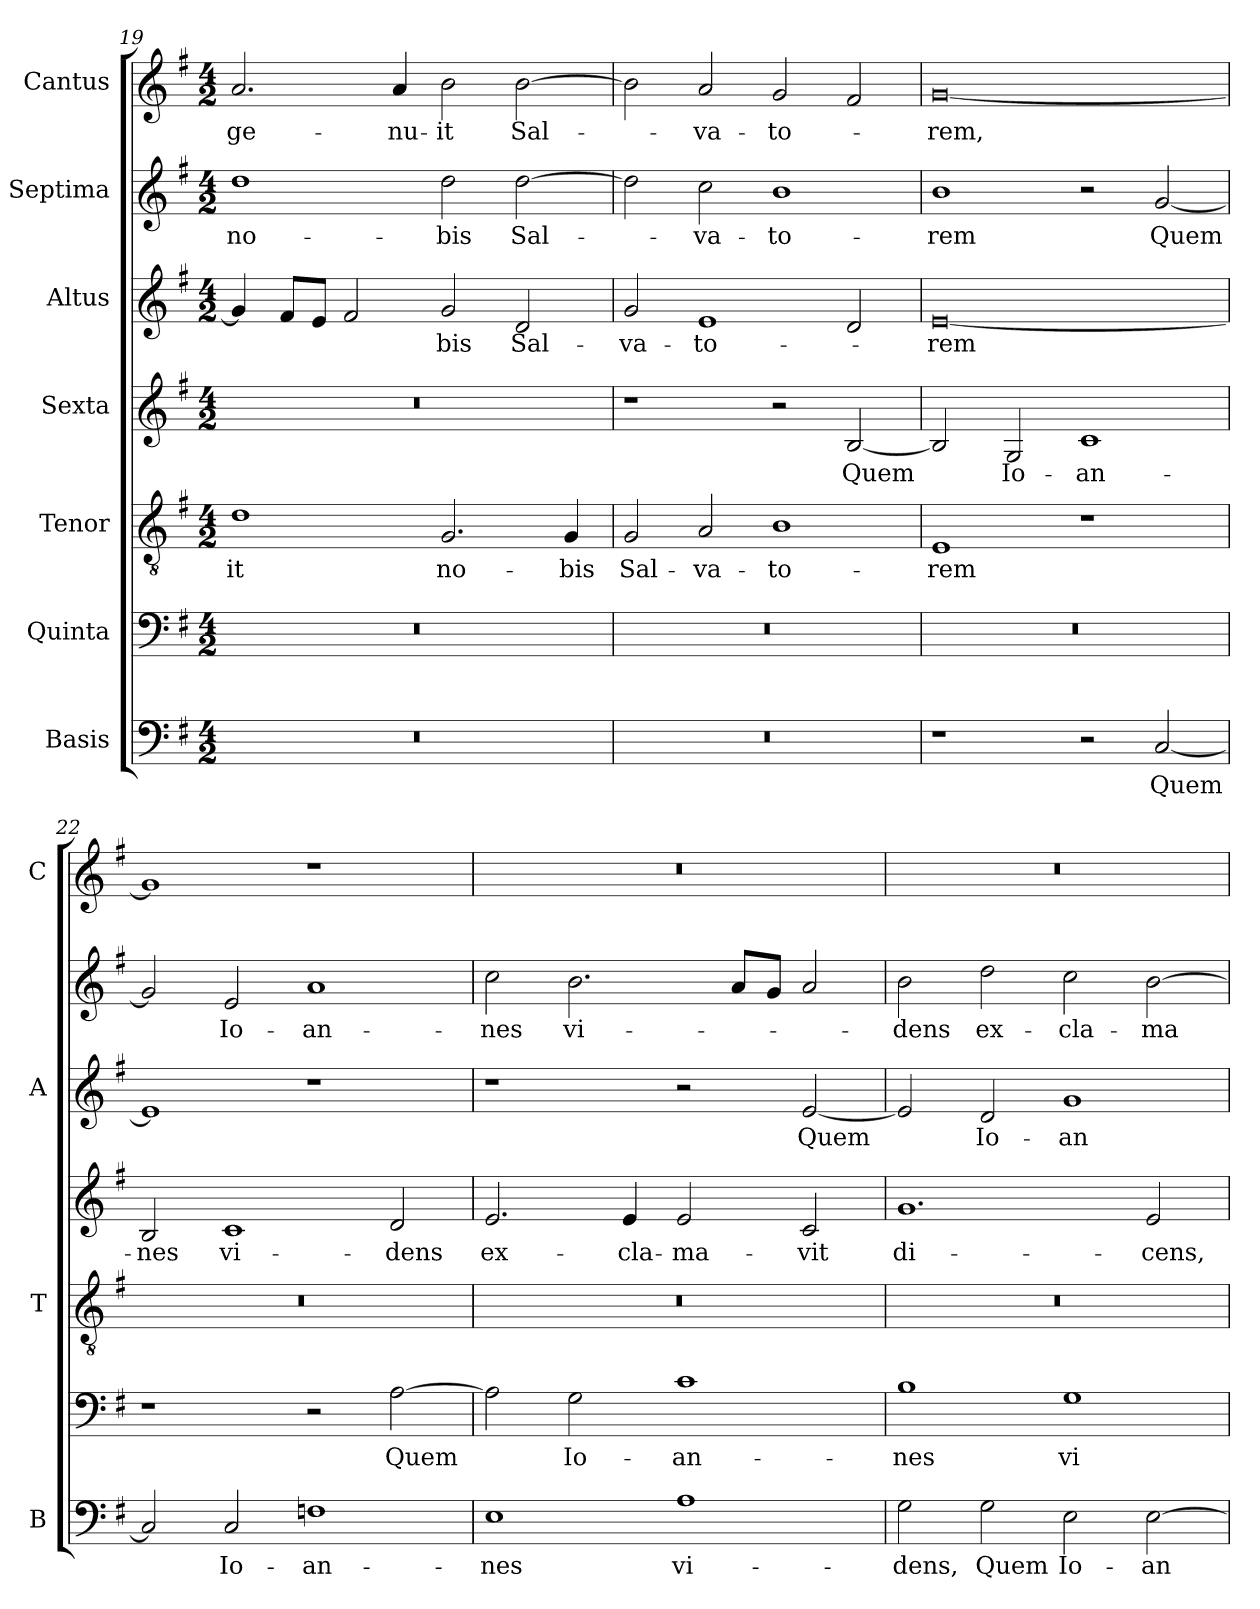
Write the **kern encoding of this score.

**kern	**text	**kern	**text	**kern	**text	**kern	**text	**kern	**text	**kern	**text	**kern	**text
*part7	*part7	*part6	*part6	*part5	*part5	*part4	*part4	*part3	*part3	*part2	*part2	*part1	*part1
*staff7	*staff7	*staff6	*staff6	*staff5	*staff5	*staff4	*staff4	*staff3	*staff3	*staff2	*staff2	*staff1	*staff1
*I"Basis	*	*I"Quinta	*	*I"Tenor	*	*I"Sexta	*	*I"Altus	*	*I"Septima	*	*I"Cantus	*
*I'B	*	*	*	*I'T	*	*	*	*I'A	*	*	*	*I'C	*
*clefF4	*	*clefF4	*	*clefGv2	*	*clefG2	*	*clefG2	*	*clefG2	*	*clefG2	*
*k[f#]	*	*k[f#]	*	*k[f#]	*	*k[f#]	*	*k[f#]	*	*k[f#]	*	*k[f#]	*
*G:	*	*G:	*	*G:	*	*G:	*	*G:	*	*G:	*	*G:	*
*M4/2	*	*M4/2	*	*M4/2	*	*M4/2	*	*M4/2	*	*M4/2	*	*M4/2	*
=19	=19	=19	=19	=19	=19	=19	=19	=19	=19	=19	=19	=19	=19
!	!	!	!	!	!LO:LY:b	!	!	!	!	!	!	!	!
!	!	!	!	!	!	!	!	!	!	!	!LO:LY:b	!	!
!	!	!	!	!	!	!	!	!	!	!	!	!	!LO:LY:b
0r	.	0r	.	1d	-it	0r	.	4g/]	.	1dd	no-	2.a/	ge-
.	.	.	.	.	.	.	.	8f#/L	.	.	.	.	.
.	.	.	.	.	.	.	.	8e/J	.	.	.	.	.
.	.	.	.	.	.	.	.	2f#/	.	.	.	.	.
!	!	!	!	!	!	!	!	!	!	!	!	!	!LO:LY:b
.	.	.	.	.	.	.	.	.	.	.	.	4a/	-nu-
!	!	!	!	!	!LO:LY:b	!	!	!	!	!	!	!	!
!	!	!	!	!	!	!	!	!	!LO:LY:b	!	!	!	!
!	!	!	!	!	!	!	!	!	!	!	!LO:LY:b	!	!
!	!	!	!	!	!	!	!	!	!	!	!	!	!LO:LY:b
.	.	.	.	2.G/	no-	.	.	2g/	-bis	2dd\	-bis	2b\	-it
!	!	!	!	!	!	!	!	!	!LO:LY:b	!	!	!	!
!	!	!	!	!	!	!	!	!	!	!	!LO:LY:b	!	!
!	!	!	!	!	!	!	!	!	!	!	!	!	!LO:LY:b
.	.	.	.	.	.	.	.	2d/	Sal-	[2dd\	Sal-	[2b\	Sal-
!	!	!	!	!	!LO:LY:b	!	!	!	!	!	!	!	!
.	.	.	.	4G/	-bis	.	.	.	.	.	.	.	.
=20	=20	=20	=20	=20	=20	=20	=20	=20	=20	=20	=20	=20	=20
!	!	!	!	!	!LO:LY:b	!	!	!	!	!	!	!	!
!	!	!	!	!	!	!	!	!	!LO:LY:b	!	!	!	!
0r	.	0r	.	2G/	Sal-	1r	.	2g/	-va-	2dd\]	.	2b\]	.
!	!	!	!	!	!LO:LY:b	!	!	!	!	!	!	!	!
!	!	!	!	!	!	!	!	!	!LO:LY:b	!	!	!	!
!	!	!	!	!	!	!	!	!	!	!	!LO:LY:b	!	!
!	!	!	!	!	!	!	!	!	!	!	!	!	!LO:LY:b
.	.	.	.	2A/	-va-	.	.	1e	-to-	2cc\	-va-	2a/	-va-
!	!	!	!	!	!LO:LY:b	!	!	!	!	!	!	!	!
!	!	!	!	!	!	!	!	!	!	!	!LO:LY:b	!	!
!	!	!	!	!	!	!	!	!	!	!	!	!	!LO:LY:b
.	.	.	.	1B	-to-	2r	.	.	.	1b	-to-	2g/	-to-
!	!	!	!	!	!	!	!LO:LY:b	!	!	!	!	!	!
.	.	.	.	.	.	[2B/	Quem	2d/	.	.	.	2f#/	.
=21	=21	=21	=21	=21	=21	=21	=21	=21	=21	=21	=21	=21	=21
!	!	!	!	!	!LO:LY:b	!	!	!	!	!	!	!	!
!	!	!	!	!	!	!	!	!	!LO:LY:b	!	!	!	!
!	!	!	!	!	!	!	!	!	!	!	!LO:LY:b	!	!
!	!	!	!	!	!	!	!	!	!	!	!	!	!LO:LY:b
1r	.	0r	.	1E	-rem	2B/]	.	[0e	-rem	1b	-rem	[0g	-rem,
!	!	!	!	!	!	!	!LO:LY:b	!	!	!	!	!	!
.	.	.	.	.	.	2G/	Io-	.	.	.	.	.	.
!	!	!	!	!	!	!	!LO:LY:b	!	!	!	!	!	!
2r	.	.	.	1r	.	1c	-an-	.	.	2r	.	.	.
!	!LO:LY:b	!	!	!	!	!	!	!	!	!	!	!	!
!	!	!	!	!	!	!	!	!	!	!	!LO:LY:b	!	!
[2C/	Quem	.	.	.	.	.	.	.	.	[2g/	Quem	.	.
!!LO:LB:g=z
=22	=22	=22	=22	=22	=22	=22	=22	=22	=22	=22	=22	=22	=22
!	!	!	!	!	!	!	!LO:LY:b	!	!	!	!	!	!
2C/]	.	1r	.	0r	.	2B/	-nes	1e]	.	2g/]	.	1g]	.
!	!LO:LY:b	!	!	!	!	!	!	!	!	!	!	!	!
!	!	!	!	!	!	!	!LO:LY:b	!	!	!	!	!	!
!	!	!	!	!	!	!	!	!	!	!	!LO:LY:b	!	!
2C/	Io-	.	.	.	.	1c	vi-	.	.	2e/	Io-	.	.
!	!LO:LY:b	!	!	!	!	!	!	!	!	!	!	!	!
!	!	!	!	!	!	!	!	!	!	!	!LO:LY:b	!	!
1Fn	-an-	2r	.	.	.	.	.	1r	.	1a	-an-	1r	.
!	!	!	!LO:LY:b	!	!	!	!	!	!	!	!	!	!
!	!	!	!	!	!	!	!LO:LY:b	!	!	!	!	!	!
.	.	[2A\	Quem	.	.	2d/	-dens	.	.	.	.	.	.
=23	=23	=23	=23	=23	=23	=23	=23	=23	=23	=23	=23	=23	=23
!	!LO:LY:b	!	!	!	!	!	!	!	!	!	!	!	!
!	!	!	!	!	!	!	!LO:LY:b	!	!	!	!	!	!
!	!	!	!	!	!	!	!	!	!	!	!LO:LY:b	!	!
1E	-nes	2A\]	.	0r	.	2.e/	ex-	1r	.	2cc\	-nes	0r	.
!	!	!	!LO:LY:b	!	!	!	!	!	!	!	!	!	!
!	!	!	!	!	!	!	!	!	!	!	!LO:LY:b	!	!
.	.	2G\	Io-	.	.	.	.	.	.	2.b\	vi-	.	.
!	!	!	!	!	!	!	!LO:LY:b	!	!	!	!	!	!
.	.	.	.	.	.	4e/	-cla-	.	.	.	.	.	.
!	!LO:LY:b	!	!	!	!	!	!	!	!	!	!	!	!
!	!	!	!LO:LY:b	!	!	!	!	!	!	!	!	!	!
!	!	!	!	!	!	!	!LO:LY:b	!	!	!	!	!	!
1A	vi-	1c	-an-	.	.	2e/	-ma-	2r	.	.	.	.	.
.	.	.	.	.	.	.	.	.	.	8a/L	.	.	.
.	.	.	.	.	.	.	.	.	.	8g/J	.	.	.
!	!	!	!	!	!	!	!LO:LY:b	!	!	!	!	!	!
!	!	!	!	!	!	!	!	!	!LO:LY:b	!	!	!	!
.	.	.	.	.	.	2c/	-vit	[2e/	Quem	2a/	.	.	.
=24	=24	=24	=24	=24	=24	=24	=24	=24	=24	=24	=24	=24	=24
!	!LO:LY:b	!	!	!	!	!	!	!	!	!	!	!	!
!	!	!	!LO:LY:b	!	!	!	!	!	!	!	!	!	!
!	!	!	!	!	!	!	!LO:LY:b	!	!	!	!	!	!
!	!	!	!	!	!	!	!	!	!	!	!LO:LY:b	!	!
2G\	-dens,	1B	-nes	0r	.	1.g	di-	2e/]	.	2b\	-dens	0r	.
!	!LO:LY:b	!	!	!	!	!	!	!	!	!	!	!	!
!	!	!	!	!	!	!	!	!	!LO:LY:b	!	!	!	!
!	!	!	!	!	!	!	!	!	!	!	!LO:LY:b	!	!
2G\	Quem	.	.	.	.	.	.	2d/	Io-	2dd\	ex-	.	.
!	!LO:LY:b	!	!	!	!	!	!	!	!	!	!	!	!
!	!	!	!LO:LY:b	!	!	!	!	!	!	!	!	!	!
!	!	!	!	!	!	!	!	!	!LO:LY:b	!	!	!	!
!	!	!	!	!	!	!	!	!	!	!	!LO:LY:b	!	!
2E\	Io-	1G	vi-	.	.	.	.	1g	-an-	2cc\	-cla-	.	.
!	!LO:LY:b	!	!	!	!	!	!	!	!	!	!	!	!
!	!	!	!	!	!	!	!LO:LY:b	!	!	!	!	!	!
!	!	!	!	!	!	!	!	!	!	!	!LO:LY:b	!	!
[2E\	-an-	.	.	.	.	2e/	-cens,	.	.	[2b\	-ma-	.	.
=	=	=	=	=	=	=	=	=	=	=	=	=	=
*-	*-	*-	*-	*-	*-	*-	*-	*-	*-	*-	*-	*-	*-
